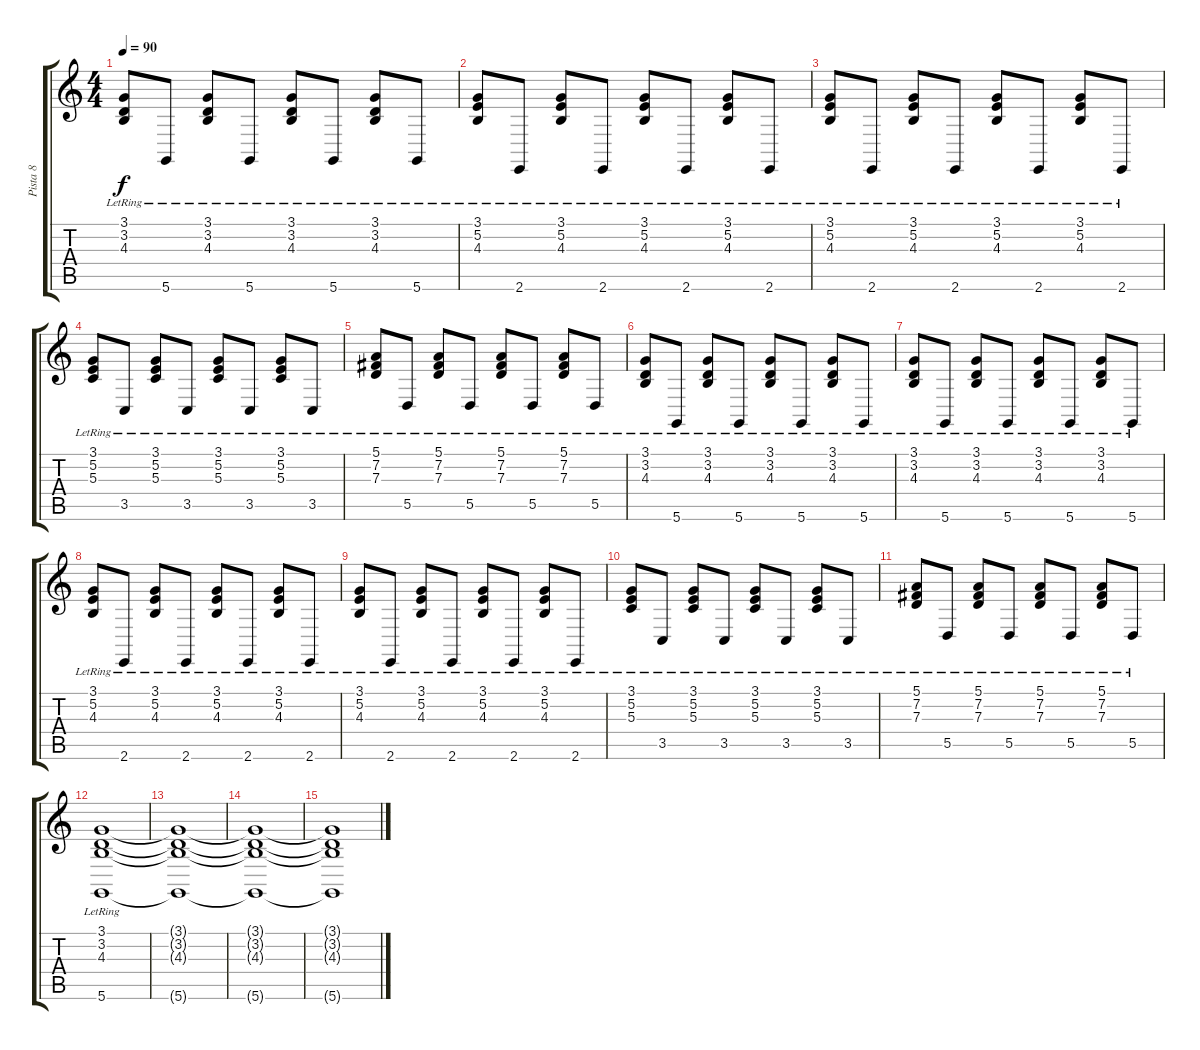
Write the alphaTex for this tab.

\track ("Pista 8" "Pista 8") {instrument acousticgrandpiano}
\staff {score tabs}
\tuning (E4 B3 G3 D3 A2 D2) {hide}
\ts (4 4)
\tempo 90
\clef g2
\ks c
(3.1{lr} 3.2{lr} 4.3{lr}).8{dy f} 5.6{lr}.8 (3.1{lr} 3.2{lr} 4.3{lr}).8 5.6{lr}.8 (3.1{lr} 3.2{lr} 4.3{lr}).8 5.6{lr}.8 (3.1{lr} 3.2{lr} 4.3{lr}).8 5.6{lr}.8 |
(3.1{lr} 5.2{lr} 4.3{lr}).8 2.6{lr}.8 (3.1{lr} 5.2{lr} 4.3{lr}).8 2.6{lr}.8 (3.1{lr} 5.2{lr} 4.3{lr}).8 2.6{lr}.8 (3.1{lr} 5.2{lr} 4.3{lr}).8 2.6{lr}.8 |
(3.1{lr} 5.2{lr} 4.3{lr}).8 2.6{lr}.8 (3.1{lr} 5.2{lr} 4.3{lr}).8 2.6{lr}.8 (3.1{lr} 5.2{lr} 4.3{lr}).8 2.6{lr}.8 (3.1{lr} 5.2{lr} 4.3{lr}).8 2.6{lr}.8 |
(3.1{lr} 5.2{lr} 5.3{lr}).8 3.5{lr}.8 (3.1{lr} 5.2{lr} 5.3{lr}).8 3.5{lr}.8 (3.1{lr} 5.2{lr} 5.3{lr}).8 3.5{lr}.8 (3.1{lr} 5.2{lr} 5.3{lr}).8 3.5{lr}.8 |
(5.1{lr} 7.2{lr} 7.3{lr}).8 5.5{lr}.8 (5.1{lr} 7.2{lr} 7.3{lr}).8 5.5{lr}.8 (5.1{lr} 7.2{lr} 7.3{lr}).8 5.5{lr}.8 (5.1{lr} 7.2{lr} 7.3{lr}).8 5.5{lr}.8 |
(3.1{lr} 3.2{lr} 4.3{lr}).8 5.6{lr}.8 (3.1{lr} 3.2{lr} 4.3{lr}).8 5.6{lr}.8 (3.1{lr} 3.2{lr} 4.3{lr}).8 5.6{lr}.8 (3.1{lr} 3.2{lr} 4.3{lr}).8 5.6{lr}.8 |
(3.1{lr} 3.2{lr} 4.3{lr}).8 5.6{lr}.8 (3.1{lr} 3.2{lr} 4.3{lr}).8 5.6{lr}.8 (3.1{lr} 3.2{lr} 4.3{lr}).8 5.6{lr}.8 (3.1{lr} 3.2{lr} 4.3{lr}).8 5.6{lr}.8 |
(3.1{lr} 5.2{lr} 4.3{lr}).8 2.6{lr}.8 (3.1{lr} 5.2{lr} 4.3{lr}).8 2.6{lr}.8 (3.1{lr} 5.2{lr} 4.3{lr}).8 2.6{lr}.8 (3.1{lr} 5.2{lr} 4.3{lr}).8 2.6{lr}.8 |
(3.1{lr} 5.2{lr} 4.3{lr}).8 2.6{lr}.8 (3.1{lr} 5.2{lr} 4.3{lr}).8 2.6{lr}.8 (3.1{lr} 5.2{lr} 4.3{lr}).8 2.6{lr}.8 (3.1{lr} 5.2{lr} 4.3{lr}).8 2.6{lr}.8 |
(3.1{lr} 5.2{lr} 5.3{lr}).8 3.5{lr}.8 (3.1{lr} 5.2{lr} 5.3{lr}).8 3.5{lr}.8 (3.1{lr} 5.2{lr} 5.3{lr}).8 3.5{lr}.8 (3.1{lr} 5.2{lr} 5.3{lr}).8 3.5{lr}.8 |
(5.1{lr} 7.2{lr} 7.3{lr}).8 5.5{lr}.8 (5.1{lr} 7.2{lr} 7.3{lr}).8 5.5{lr}.8 (5.1{lr} 7.2{lr} 7.3{lr}).8 5.5{lr}.8 (5.1{lr} 7.2{lr} 7.3{lr}).8 5.5{lr}.8 |
(3.1{lr} 3.2{lr} 4.3{lr} 5.6).1 |
(3.1{t} 3.2{t} 4.3{t} 5.6{t}).1 |
(3.1{t} 3.2{t} 4.3{t} 5.6{t}).1 |
(3.1{t} 3.2{t} 4.3{t} 5.6{t}).1
